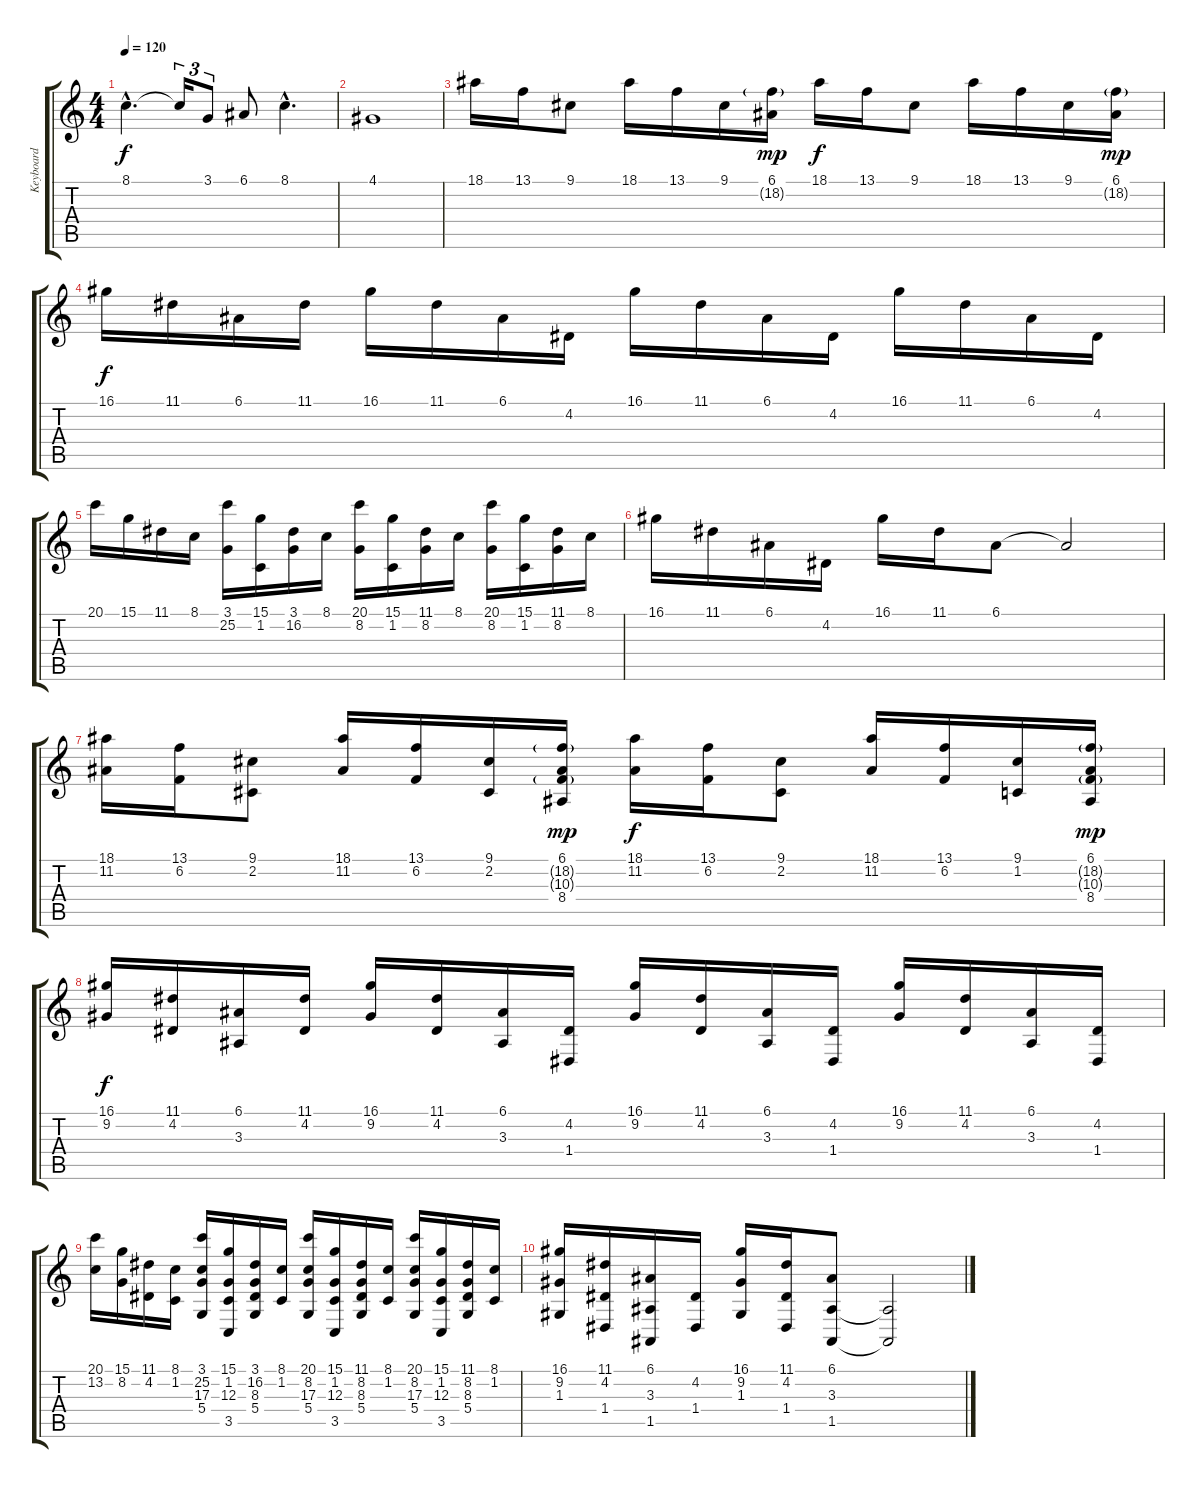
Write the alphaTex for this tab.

\track ("Keyboard" "Keyboard") {instrument tremolostrings}
\staff {score tabs}
\tuning (E4 B3 G3 D3 A2 E2) {hide}
\ts (4 4)
\tempo 120
\clef g2
\ks c
8.1{hac}.4{d dy f} 8.1{t}.16{tu (3 2)} 3.1.8{tu (3 2)} 6.1.8 8.1{hac}.4{d} |
4.1.1 |
18.1.16 13.1.16 9.1.8 18.1.16 13.1.16 9.1.16 (6.1 18.2{g}).16{dy mp} 18.1.16{dy f} 13.1.16 9.1.8 18.1.16 13.1.16 9.1.16 (6.1 18.2{g}).16{dy mp} |
16.1.16{dy f} 11.1.16 6.1.16 11.1.16 16.1.16 11.1.16 6.1.16 4.2.16 16.1.16 11.1.16 6.1.16 4.2.16 16.1.16 11.1.16 6.1.16 4.2.16 |
20.1.16 15.1.16 11.1.16 8.1.16 (3.1 25.2).16 (15.1 1.2).16 (3.1 16.2).16 8.1.16 (20.1 8.2).16 (15.1 1.2).16 (11.1 8.2).16 8.1.16 (20.1 8.2).16 (15.1 1.2).16 (11.1 8.2).16 8.1.16 |
16.1.16 11.1.16 6.1.16 4.2.16 16.1.16 11.1.16 6.1.8 6.1{t}.2 |
(18.1 11.2).16 (13.1 6.2).16 (9.1 2.2).8 (18.1 11.2).16 (13.1 6.2).16 (9.1 2.2).16 (6.1 18.2{g} 10.3{g} 8.4).16{dy mp} (18.1 11.2).16{dy f} (13.1 6.2).16 (9.1 2.2).8 (18.1 11.2).16 (13.1 6.2).16 (9.1 1.2).16 (6.1 18.2{g} 10.3{g} 8.4).16{dy mp} |
(16.1 9.2).16{dy f} (11.1 4.2).16 (6.1 3.3).16 (11.1 4.2).16 (16.1 9.2).16 (11.1 4.2).16 (6.1 3.3).16 (4.2 1.4).16 (16.1 9.2).16 (11.1 4.2).16 (6.1 3.3).16 (4.2 1.4).16 (16.1 9.2).16 (11.1 4.2).16 (6.1 3.3).16 (4.2 1.4).16 |
(20.1 13.2).16 (15.1 8.2).16 (11.1 4.2).16 (8.1 1.2).16 (3.1 25.2 17.3 5.4).16 (15.1 1.2 12.3 3.5).16 (3.1 16.2 8.3 5.4).16 (8.1 1.2).16 (20.1 8.2 17.3 5.4).16 (15.1 1.2 12.3 3.5).16 (11.1 8.2 8.3 5.4).16 (8.1 1.2).16 (20.1 8.2 17.3 5.4).16 (15.1 1.2 12.3 3.5).16 (11.1 8.2 8.3 5.4).16 (8.1 1.2).16 |
(16.1 9.2 1.3).16 (11.1 4.2 1.4).16 (6.1 3.3 1.5).16 (4.2 1.4).16 (16.1 9.2 1.3).16 (11.1 4.2 1.4).16 (6.1 3.3 1.5).8 (3.3{t} 1.5{t}).2
